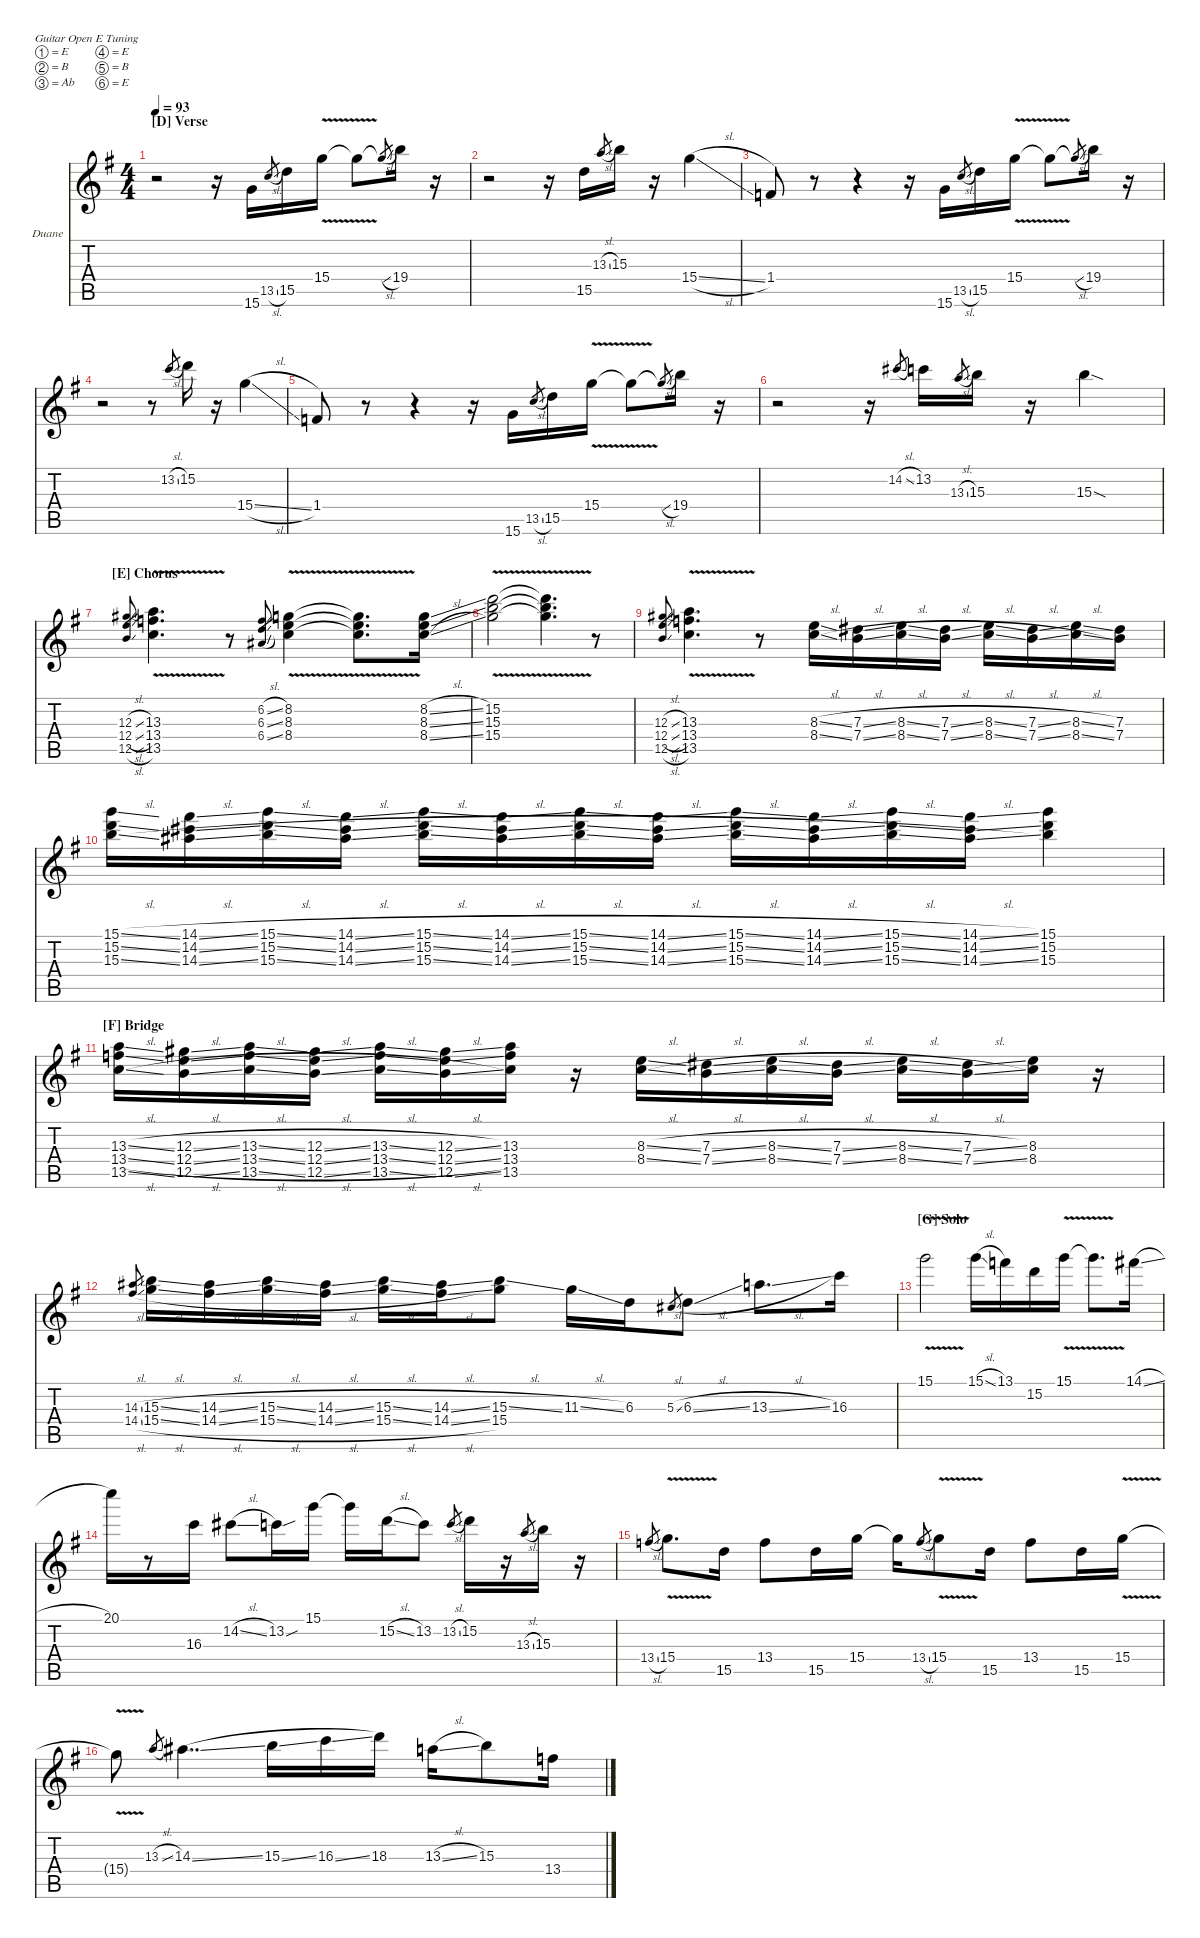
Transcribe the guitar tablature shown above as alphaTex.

\defaultSystemsLayout 4
\hideDynamics
\bracketExtendMode nobrackets
\firstSystemTrackNameOrientation horizontal
\otherSystemsTrackNameOrientation horizontal
\track ("Duane Allman" "Duane") {instrument overdrivenguitar}
\staff {score tabs}
\tuning (E4 B3 Ab3 E3 B2 E2)
\ts (4 4)
\section ("D" "Verse")
\tempo 93
\clef g2
\ks g
r.2{dy mf} r.16 15.6.16 13.5{sl}.8{gr} 15.5.16 15.4{v}.16 15.4{t}.8 15.4{sl t}.8{gr} 19.4.16 r.16 |
r.2 r.16 15.5.16 13.3{sl}.8{gr} 15.3.16 r.16 15.4{sl}.4 |
1.4.8 r.8 r.4 r.16 15.6.16 13.5{sl}.8{gr} 15.5.16 15.4{v}.16 15.4{t}.8 15.4{sl t}.8{gr} 19.4.16 r.16 |
r.2 r.8 13.2{sl}.8{gr} 15.2.16 r.16 15.4{sl}.4 |
1.4.8 r.8 r.4 r.16 15.6.16 13.5{sl}.8{gr} 15.5.16 15.4{v}.16 15.4{t}.8 15.4{sl t}.8{gr} 19.4.16 r.16 |
r.2 r.16 14.2{sl}.8{gr} 13.2.16 13.3{sl}.8{gr} 15.3.16 r.16 15.3{sod}.4 |
\section ("E" "Chorus")
(12.5{sl} 12.4{sl} 12.3{sl}).8{gr} (13.3{v} 13.4{v} 13.5{v}).4{d} r.8 (6.2{sl} 6.3{sl} 6.4{sl}).8{gr} (8.2{v} 8.3{v} 8.4{v}).4 (8.2{t} 8.3{t} 8.4{t}).8{d} (8.2{sl} 8.3{sl} 8.4{sl}).16 |
(15.2{v} 15.3{v} 15.4{v}).2 (15.2{t} 15.3{t} 15.4{t}).4{d} r.8 |
(12.5{sl} 12.4{sl} 12.3{sl}).8{gr} (13.3{v} 13.4{v} 13.5{v}).4{d} r.8 (8.3{sl} 8.4{sl}).16 (7.3{sl} 7.4{sl}).16 (8.3{sl} 8.4{sl}).16 (7.3{sl} 7.4{sl}).16 (8.3{sl} 8.4{sl}).16 (7.3{sl} 7.4{sl}).16 (8.3{sl} 8.4{sl}).16 (7.3 7.4).16 |
(15.1{sl} 15.2{sl} 15.3{sl}).16 (14.1{sl} 14.2{sl} 14.3{sl}).16 (15.1{sl} 15.2{sl} 15.3{sl}).16 (14.1{sl} 14.2{sl} 14.3{sl}).16 (15.1{sl} 15.2{sl} 15.3{sl}).16 (14.1{sl} 14.2{sl} 14.3{sl}).16 (15.1{sl} 15.2{sl} 15.3{sl}).16 (14.1{sl} 14.2{sl} 14.3{sl}).16 (15.1{sl} 15.2{sl} 15.3{sl}).16 (14.1{sl} 14.2{sl} 14.3{sl}).16 (15.1{sl} 15.2{sl} 15.3{sl}).16 (14.1{sl} 14.2{sl} 14.3{sl}).16 (15.1 15.2 15.3).4 |
\section ("F" "Bridge")
(13.3{sl} 13.4{sl} 13.5{sl}).16 (12.3{sl} 12.4{sl} 12.5{sl}).16 (13.3{sl} 13.4{sl} 13.5{sl}).16 (12.3{sl} 12.4{sl} 12.5{sl}).16 (13.3{sl} 13.4{sl} 13.5{sl}).16 (12.3{sl} 12.4{sl} 12.5{sl}).16 (13.3 13.4 13.5).16 r.16 (8.3{sl} 8.4{sl}).16 (7.3{sl} 7.4{sl}).16 (8.3{sl} 8.4{sl}).16 (7.3{sl} 7.4{sl}).16 (8.3{sl} 8.4{sl}).16 (7.3{sl} 7.4{sl}).16 (8.3 8.4).16 r.16 |
(14.3{sl} 14.4{sl}).8{gr} (15.3{sl} 15.4{sl}).16 (14.3{sl} 14.4{sl}).16 (15.3{sl} 15.4{sl}).16 (14.3{sl} 14.4{sl}).16 (15.3{sl} 15.4{sl}).16 (14.3{sl} 14.4{sl}).16 (15.3{sl} 15.4).8 11.3{sl}.16 6.3.16 5.3{sl}.8{gr} 6.3{sl}.8 13.3{sl}.8{d} 16.3.16 |
\section ("G" "Solo")
15.1{v}.2 15.1{sl}.16 13.1.16 15.2.16 15.1{v}.16 15.1{v t}.8{d} 14.1{sl}.16 |
20.1.16 r.8 16.3.16 14.2{sl}.8 13.2{sou}.16 15.1.16 15.1{t}.16 15.2{sl}.16 13.2.8 13.2{sl}.8{gr} 15.2.16 r.16 13.3{sl}.8{gr} 15.3.16 r.16 |
13.4{sl}.8{gr} 15.4{v}.8{d} 15.5.16 13.4.8 15.5.16 15.4.16 15.4{t}.16 13.4{sl}.8{gr} 15.4{v}.8 15.5.16 13.4.8 15.5.16 15.4{v}.16 |
15.4{v t}.8 13.3{sl}.8{gr} 14.3{ss}.4{dd legatoorigin} 15.3{ss}.16{legatoorigin} 16.3{ss}.16{legatoorigin} 18.3.16 13.3{sl}.16 15.3.8 13.4{sl}.16
